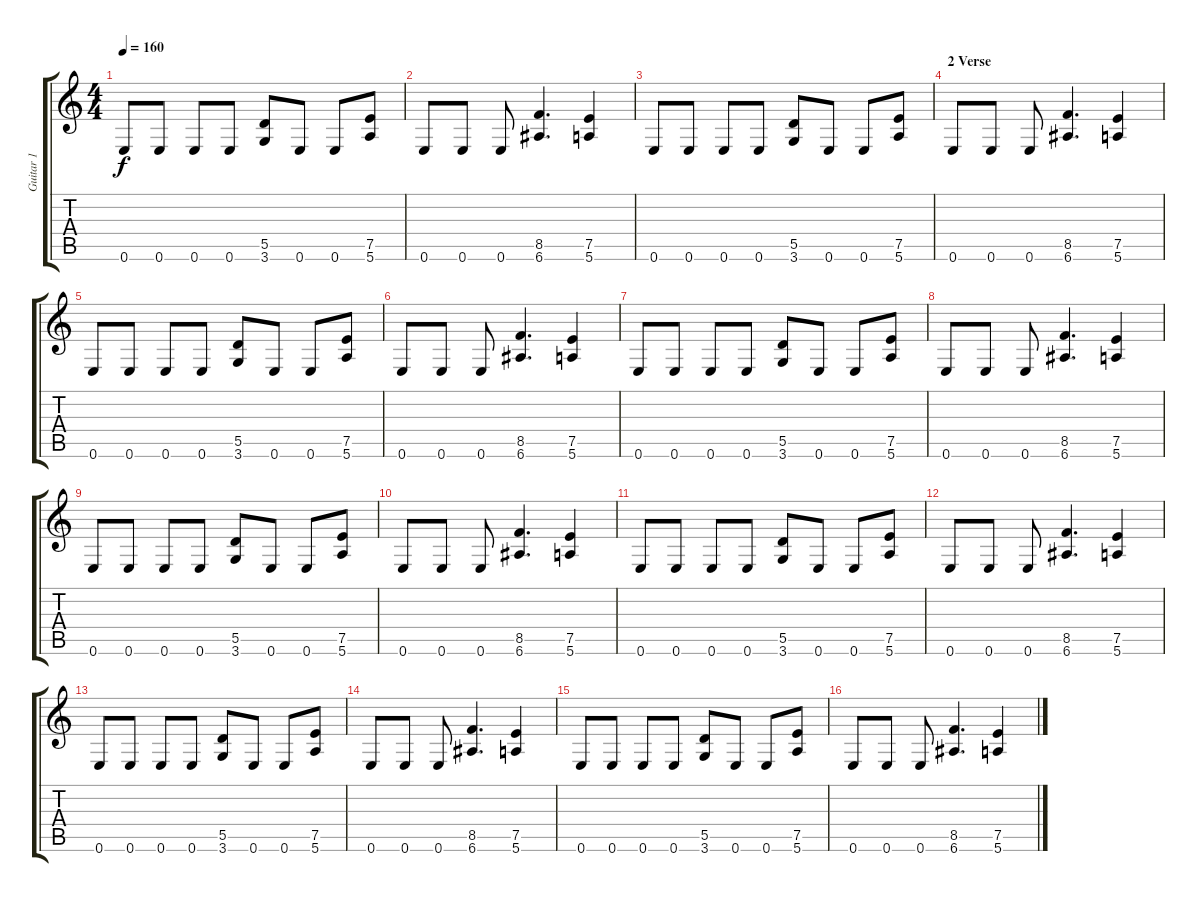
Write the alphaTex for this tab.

\track ("Guitar 1" "Guitar 1") {instrument distortionguitar}
\staff {score tabs}
\tuning (E4 B3 G3 D3 A2 E2) {hide}
\ts (4 4)
\tempo 160
\clef g2
\ks c
0.6.8{dy f} 0.6.8 0.6.8 0.6.8 (5.5 3.6).8 0.6.8 0.6.8 (7.5 5.6).8 |
0.6.8 0.6.8 0.6.8 (8.5 6.6).4{d} (7.5 5.6).4 |
0.6.8 0.6.8 0.6.8 0.6.8 (5.5 3.6).8 0.6.8 0.6.8 (7.5 5.6).8 |
\section ("" "2 Verse")
0.6.8 0.6.8 0.6.8 (8.5 6.6).4{d} (7.5 5.6).4 |
0.6.8 0.6.8 0.6.8 0.6.8 (5.5 3.6).8 0.6.8 0.6.8 (7.5 5.6).8 |
0.6.8 0.6.8 0.6.8 (8.5 6.6).4{d} (7.5 5.6).4 |
0.6.8 0.6.8 0.6.8 0.6.8 (5.5 3.6).8 0.6.8 0.6.8 (7.5 5.6).8 |
0.6.8 0.6.8 0.6.8 (8.5 6.6).4{d} (7.5 5.6).4 |
0.6.8 0.6.8 0.6.8 0.6.8 (5.5 3.6).8 0.6.8 0.6.8 (7.5 5.6).8 |
0.6.8 0.6.8 0.6.8 (8.5 6.6).4{d} (7.5 5.6).4 |
0.6.8 0.6.8 0.6.8 0.6.8 (5.5 3.6).8 0.6.8 0.6.8 (7.5 5.6).8 |
0.6.8 0.6.8 0.6.8 (8.5 6.6).4{d} (7.5 5.6).4 |
0.6.8 0.6.8 0.6.8 0.6.8 (5.5 3.6).8 0.6.8 0.6.8 (7.5 5.6).8 |
0.6.8 0.6.8 0.6.8 (8.5 6.6).4{d} (7.5 5.6).4 |
0.6.8 0.6.8 0.6.8 0.6.8 (5.5 3.6).8 0.6.8 0.6.8 (7.5 5.6).8 |
0.6.8 0.6.8 0.6.8 (8.5 6.6).4{d} (7.5 5.6).4
